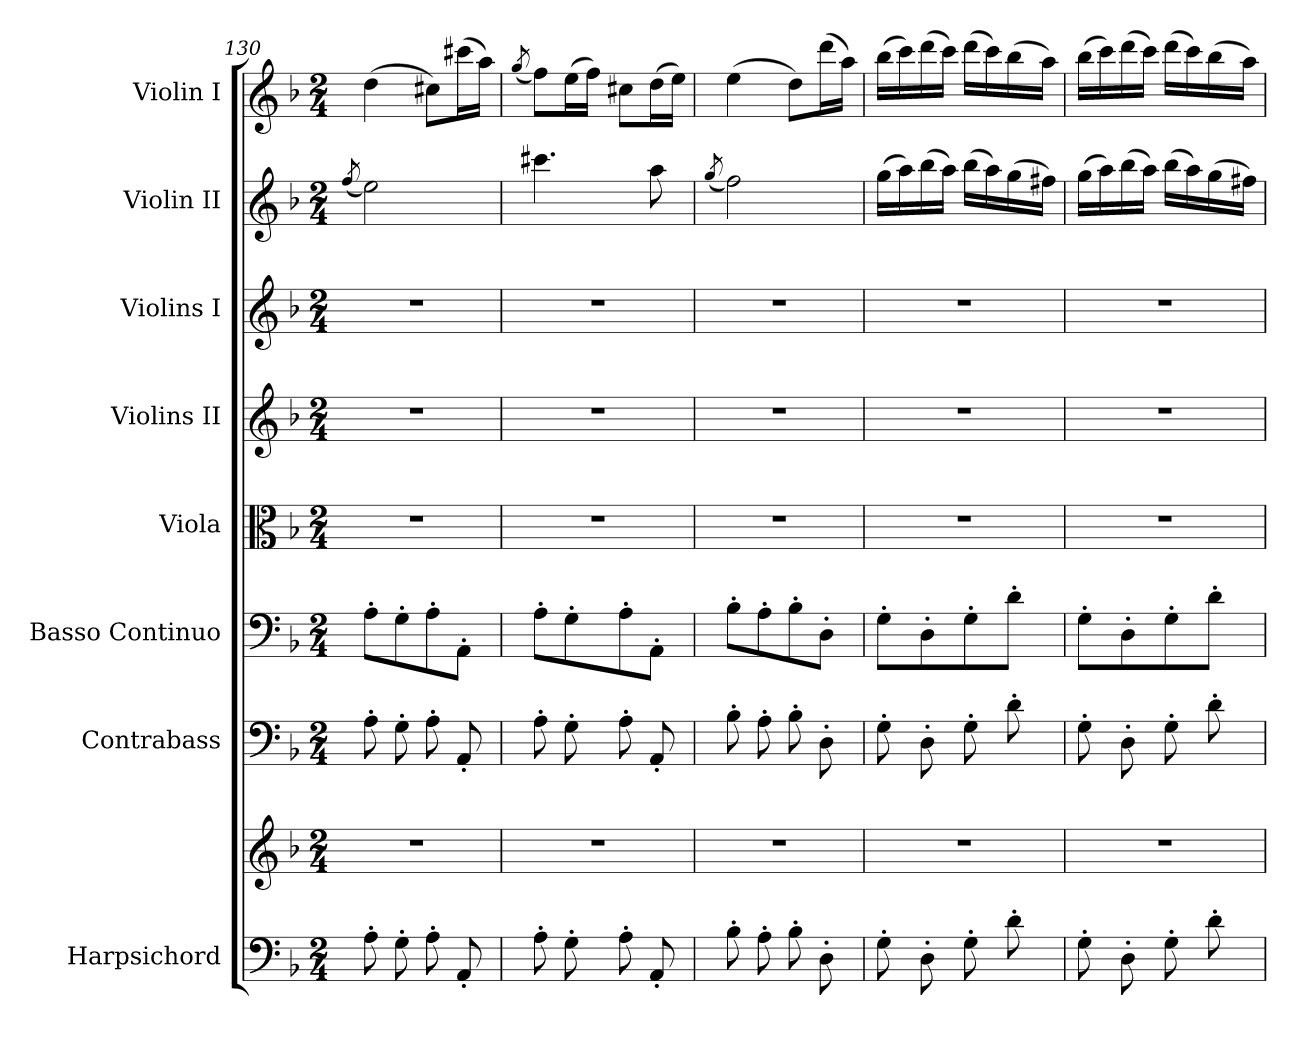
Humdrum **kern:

**kern	**kern	**kern	**kern	**kern	**kern	**kern	**kern	**kern
*part8	*part8	*part7	*part6	*part5	*part4	*part3	*part2	*part1
*staff9	*staff8	*staff7	*staff6	*staff5	*staff4	*staff3	*staff2	*staff1
*I"Harpsichord	*	*I"Contrabass	*I"Basso Continuo	*I"Viola	*I"Violins II	*I"Violins I	*I"Violin II	*I"Violin I
*I'Hch.	*	*I'Cb.	*I'B.C.	*I'Vla.	*I'Vlns. II	*I'Vlns. I	*I'Vln. II	*I'Vln. I
*clefF4	*clefG2	*clefF4	*clefF4	*clefC3	*clefG2	*clefG2	*clefG2	*clefG2
*	*	*ITrd7c12	*	*	*	*	*	*
*k[b-]	*k[b-]	*k[b-]	*k[b-]	*k[b-]	*k[b-]	*k[b-]	*k[b-]	*k[b-]
*M2/4	*M2/4	*M2/4	*M2/4	*M2/4	*M2/4	*M2/4	*M2/4	*M2/4
=130	=130	=130	=130	=130	=130	=130	=130	=130
.	.	.	.	.	.	.	(<8qff/	.
8A'\	2r	8AA'\	8A'\L	2r	2r	2r	2ee\)	(>4dd\
8G'\	.	8GG'\	8G'\	.	.	.	.	.
8A'\	.	8AA'\	8A'\	.	.	.	.	8cc#X\L)
8AA'/	.	8AAA'/	8AA'\J	.	.	.	.	(>16ccc#X\L
.	.	.	.	.	.	.	.	16aa\JJ)
!!LO:LB:g=z
=131	=131	=131	=131	=131	=131	=131	=131	=131
.	.	.	.	.	.	.	.	(<8qgg/
8A'\	2r	8AA'\	8A'\L	2r	2r	2r	4.ccc#X\	8ff\L)
8G'\	.	8GG'\	8G'\	.	.	.	.	(>16ee\L
.	.	.	.	.	.	.	.	16ff\JJ)
8A'\	.	8AA'\	8A'\	.	.	.	.	8cc#X\L
8AA'/	.	8AAA'/	8AA'\J	.	.	.	8aa\	(>16dd\L
.	.	.	.	.	.	.	.	16ee\JJ)
=132	=132	=132	=132	=132	=132	=132	=132	=132
.	.	.	.	.	.	.	(<8qgg/	.
8B-'\	2r	8BB-'\	8B-'\L	2r	2r	2r	2ff\)	(>4ee\
8A'\	.	8AA'\	8A'\	.	.	.	.	.
8B-'\	.	8BB-'\	8B-'\	.	.	.	.	8dd\L)
8D'\	.	8DD'\	8D'\J	.	.	.	.	(>16ddd\L
.	.	.	.	.	.	.	.	16aa\JJ)
=133	=133	=133	=133	=133	=133	=133	=133	=133
8G'\	2r	8GG'\	8G'\L	2r	2r	2r	(>16gg\LL	(>16bb-\LL
.	.	.	.	.	.	.	16aa\)	16ccc\)
8D'\	.	8DD'\	8D'\	.	.	.	(>16bb-\	(>16ddd\
.	.	.	.	.	.	.	16aa\JJ)	16ccc\JJ)
8G'\	.	8GG'\	8G'\	.	.	.	(>16bb-\LL	(>16ddd\LL
.	.	.	.	.	.	.	16aa\)	16ccc\)
8d'\	.	8D'\	8d'\J	.	.	.	(>16gg\	(>16bb-\
.	.	.	.	.	.	.	16ff#X\JJ)	16aa\JJ)
=134	=134	=134	=134	=134	=134	=134	=134	=134
8G'\	2r	8GG'\	8G'\L	2r	2r	2r	(>16gg\LL	(>16bb-\LL
.	.	.	.	.	.	.	16aa\)	16ccc\)
8D'\	.	8DD'\	8D'\	.	.	.	(>16bb-\	(>16ddd\
.	.	.	.	.	.	.	16aa\JJ)	16ccc\JJ)
8G'\	.	8GG'\	8G'\	.	.	.	(>16bb-\LL	(>16ddd\LL
.	.	.	.	.	.	.	16aa\)	16ccc\)
8d'\	.	8D'\	8d'\J	.	.	.	(>16gg\	(>16bb-\
.	.	.	.	.	.	.	16ff#X\JJ)	16aa\JJ)
=	=	=	=	=	=	=	=	=
*-	*-	*-	*-	*-	*-	*-	*-	*-
